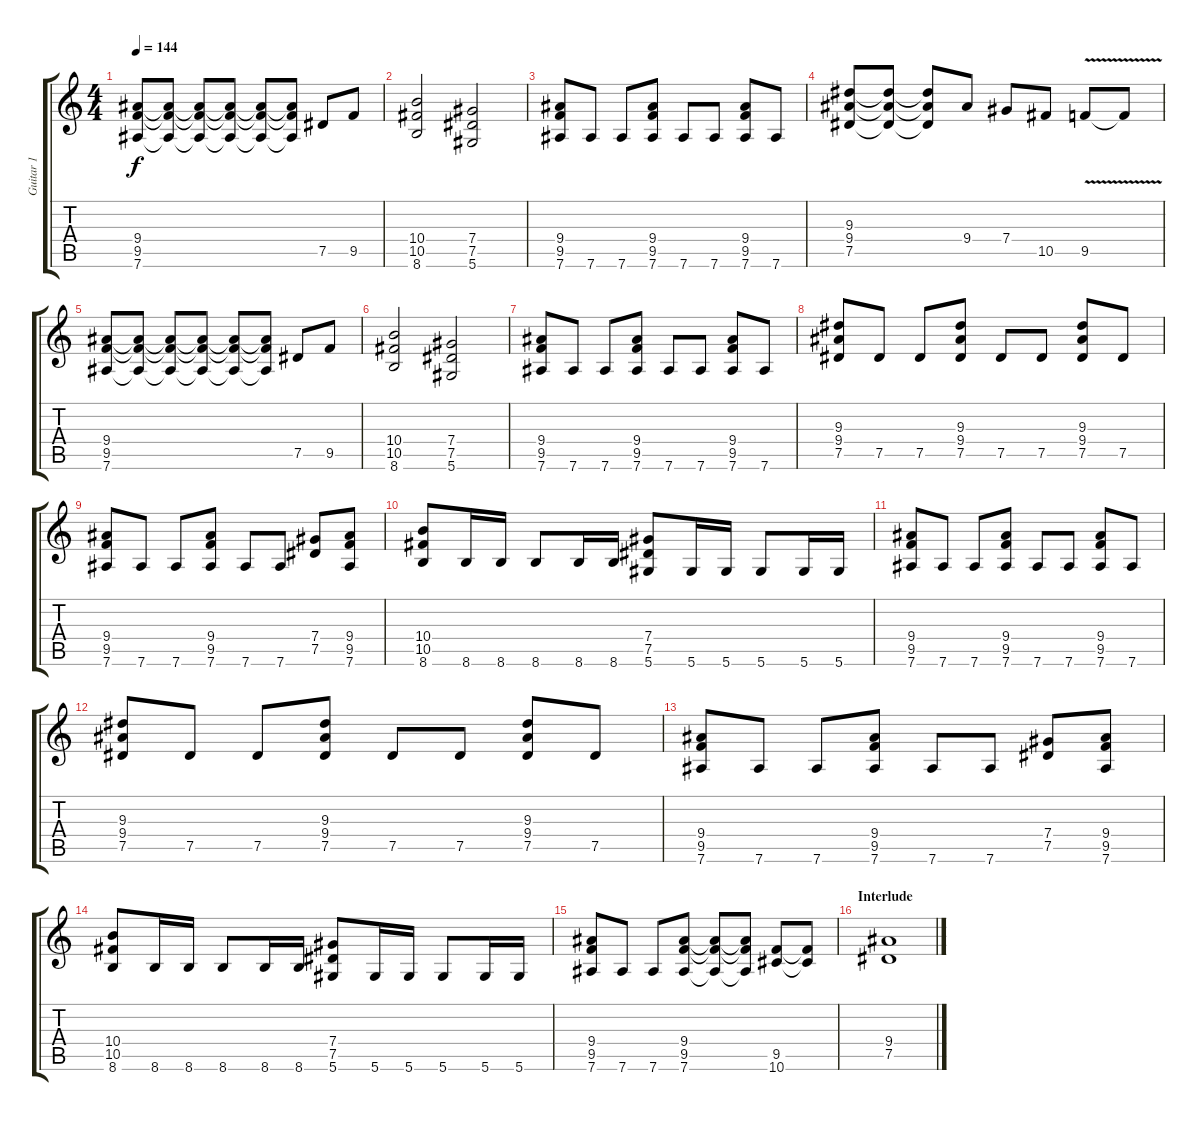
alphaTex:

\track ("Guitar 1" "Guitar 1") {instrument distortionguitar}
\staff {score tabs}
\tuning (Eb4 Bb3 Gb3 Db3 Ab2 Eb2) {hide}
\ts (4 4)
\tempo 144
\clef g2
\ks c
(9.4 9.5 7.6).8{dy f} (9.4{t} 9.5{t} 7.6{t}).8 (9.4{t} 9.5{t} 7.6{t}).8 (9.4{t} 9.5{t} 7.6{t}).8 (9.4{t} 9.5{t} 7.6{t}).8 (9.4{t} 9.5{t} 7.6{t}).8 7.5.8 9.5.8 |
(10.4 10.5 8.6).2 (7.4 7.5 5.6).2 |
(9.4 9.5 7.6).8 7.6.8 7.6.8 (9.4 9.5 7.6).8 7.6.8 7.6.8 (9.4 9.5 7.6).8 7.6.8 |
(9.3 9.4 7.5).8 (9.3{t} 9.4{t} 7.5{t}).8 (9.3{t} 9.4{t} 7.5{t}).8 9.4.8 7.4.8 10.5.8 9.5{v}.8 9.5{t}.8 |
(9.4 9.5 7.6).8 (9.4{t} 9.5{t} 7.6{t}).8 (9.4{t} 9.5{t} 7.6{t}).8 (9.4{t} 9.5{t} 7.6{t}).8 (9.4{t} 9.5{t} 7.6{t}).8 (9.4{t} 9.5{t} 7.6{t}).8 7.5.8 9.5.8 |
(10.4 10.5 8.6).2 (7.4 7.5 5.6).2 |
(9.4 9.5 7.6).8 7.6.8 7.6.8 (9.4 9.5 7.6).8 7.6.8 7.6.8 (9.4 9.5 7.6).8 7.6.8 |
(9.3 9.4 7.5).8 7.5.8 7.5.8 (9.3 9.4 7.5).8 7.5.8 7.5.8 (9.3 9.4 7.5).8 7.5.8 |
(9.4 9.5 7.6).8 7.6.8 7.6.8 (9.4 9.5 7.6).8 7.6.8 7.6.8 (7.4 7.5).8 (9.4 9.5 7.6).8 |
(10.4 10.5 8.6).8 8.6.16 8.6.16 8.6.8 8.6.16 8.6.16 (7.4 7.5 5.6).8 5.6.16 5.6.16 5.6.8 5.6.16 5.6.16 |
(9.4 9.5 7.6).8 7.6.8 7.6.8 (9.4 9.5 7.6).8 7.6.8 7.6.8 (9.4 9.5 7.6).8 7.6.8 |
(9.3 9.4 7.5).8 7.5.8 7.5.8 (9.3 9.4 7.5).8 7.5.8 7.5.8 (9.3 9.4 7.5).8 7.5.8 |
(9.4 9.5 7.6).8 7.6.8 7.6.8 (9.4 9.5 7.6).8 7.6.8 7.6.8 (7.4 7.5).8 (9.4 9.5 7.6).8 |
(10.4 10.5 8.6).8 8.6.16 8.6.16 8.6.8 8.6.16 8.6.16 (7.4 7.5 5.6).8 5.6.16 5.6.16 5.6.8 5.6.16 5.6.16 |
(9.4 9.5 7.6).8 7.6.8 7.6.8 (9.4 9.5 7.6).8 (9.4{t} 9.5{t} 7.6{t}).8 (9.4{t} 9.5{t} 7.6{t}).8 (9.5 10.6).8 (9.5{t} 10.6{t}).8 |
\section ("" "Interlude")
(9.4 7.5).1
